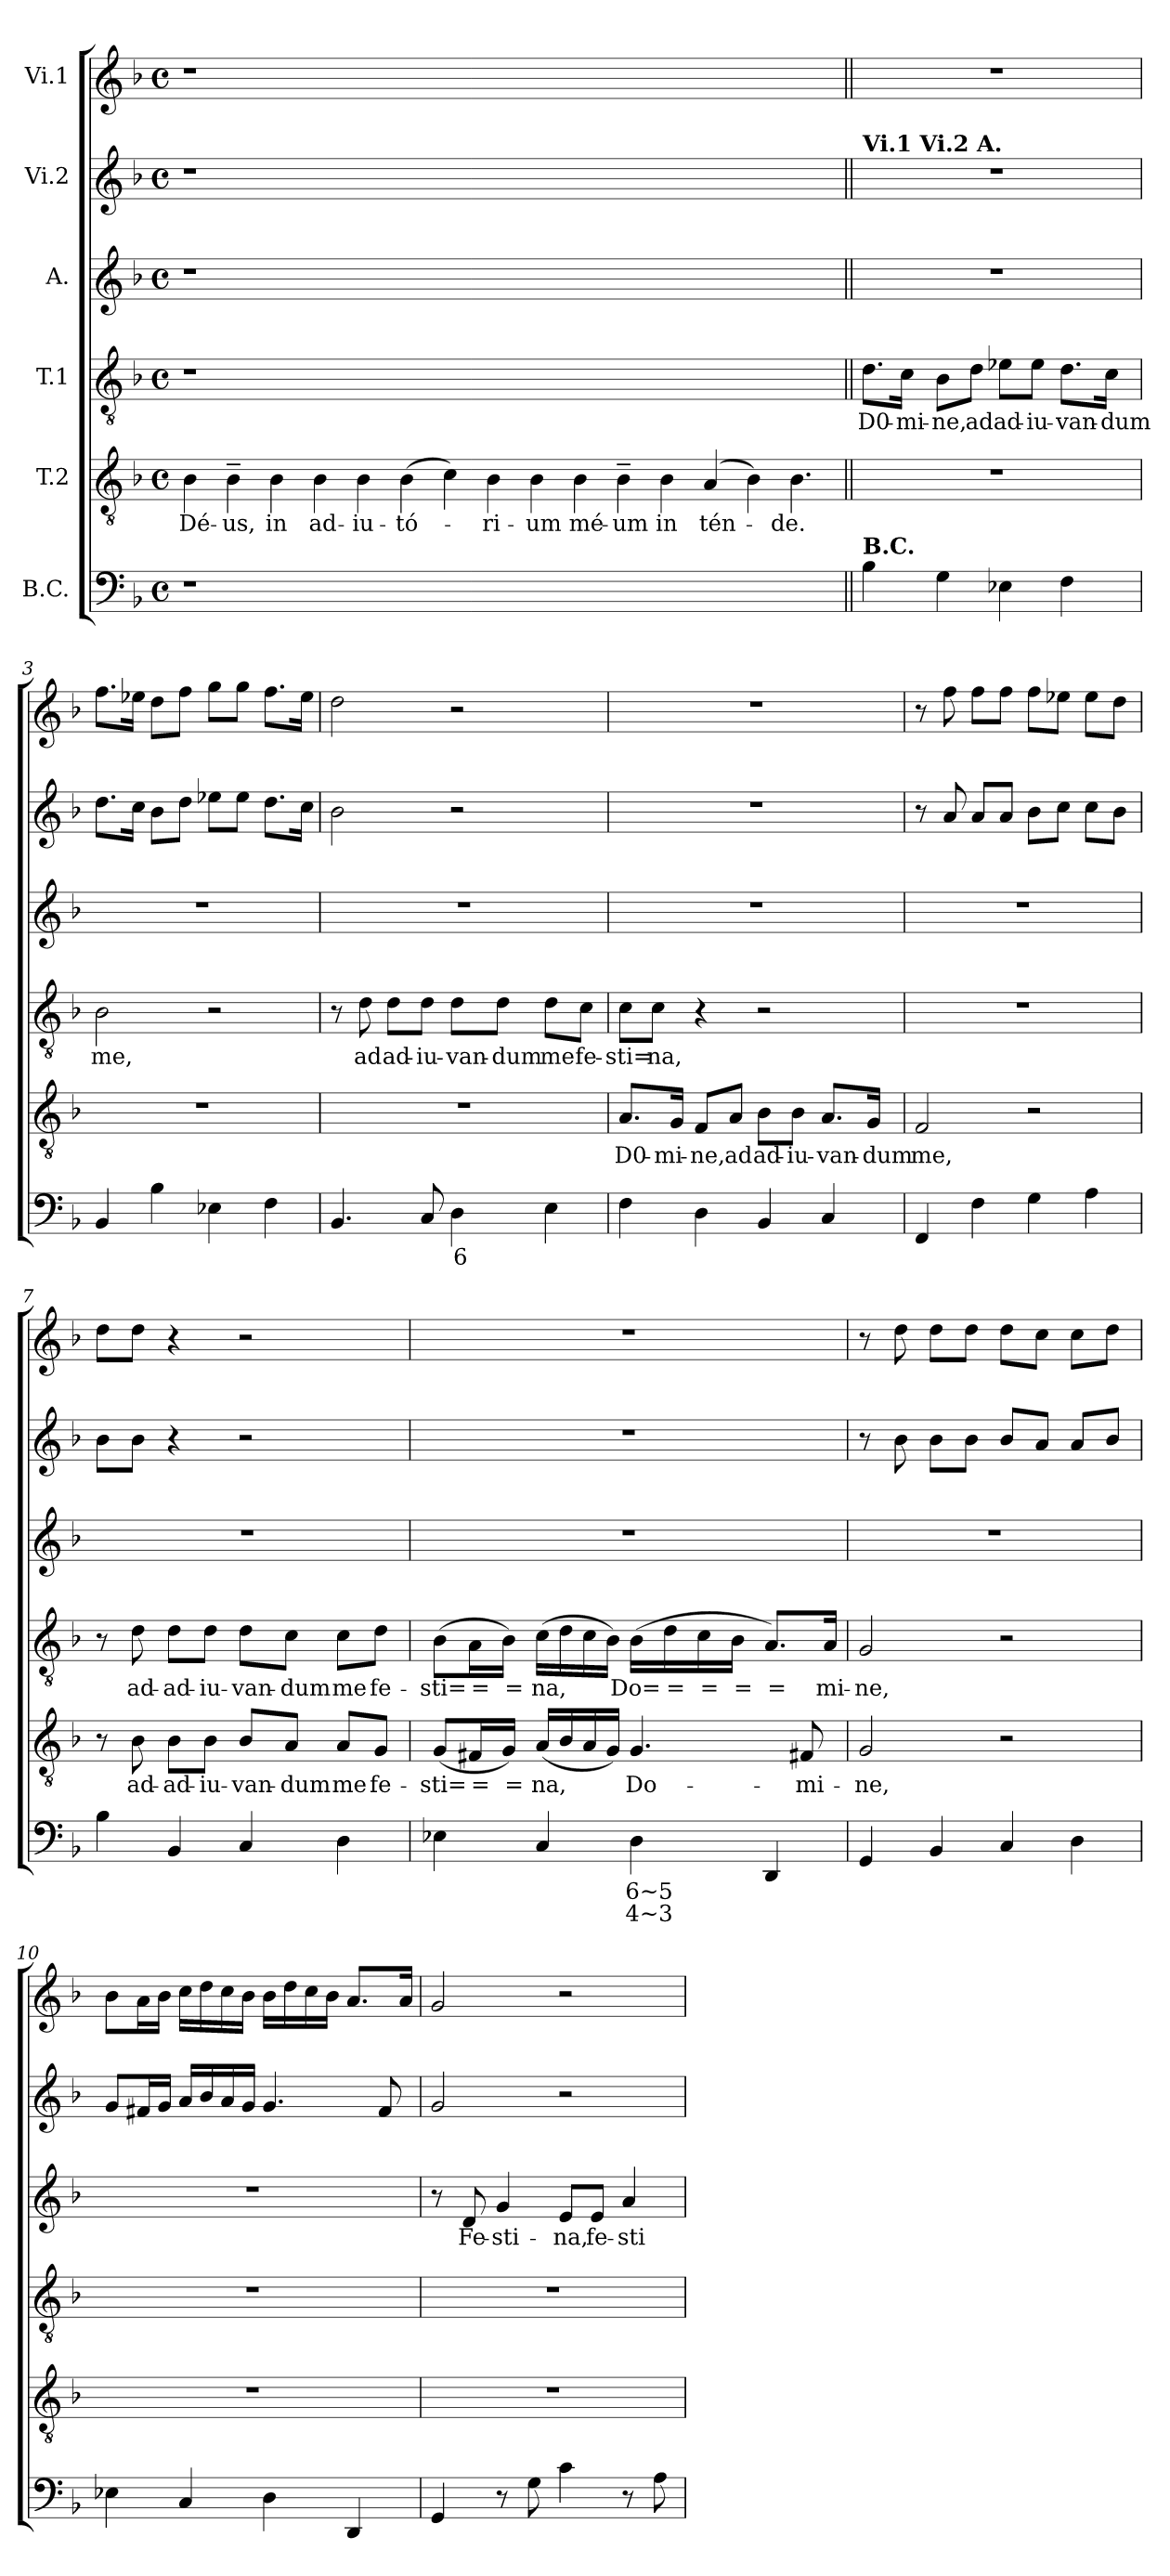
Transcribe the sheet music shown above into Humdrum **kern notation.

**kern	**text	**text	**kern	**text	**kern	**text	**kern	**text	**kern	**kern
*part6	*part6	*part6	*part5	*part5	*part4	*part4	*part3	*part3	*part2	*part1
*staff6	*staff6	*staff6	*staff5	*staff5	*staff4	*staff4	*staff3	*staff3	*staff2	*staff1
*I"B.C.	*	*	*I"T.2	*	*I"T.1	*	*I"A.	*	*I"Vi.2	*I"Vi.1
*clefF4	*	*	*clefGv2	*	*clefGv2	*	*clefG2	*	*clefG2	*clefG2
*k[b-]	*	*	*k[b-]	*	*k[b-]	*	*k[b-]	*	*k[b-]	*k[b-]
*F:	*	*	*F:	*	*F:	*	*F:	*	*F:	*F:
*M4/4	*	*	*M4/4	*	*M4/4	*	*M4/4	*	*M4/4	*M4/4
*met(c)	*	*	*met(c)	*	*met(c)	*	*met(c)	*	*met(c)	*met(c)
=1	=1	=1	=1	=1	=1	=1	=1	=1	=1	=1
!	!	!	!	!LO:LY:b	!	!	!	!	!	!
1r	.	.	4B-	Dé-	1r	.	1r	.	1r	1r
!	!	!	!	!LO:LY:b	!	!	!	!	!	!
.	.	.	4B-~>	-us,	.	.	.	.	.	.
!	!	!	!	!LO:LY:b	!	!	!	!	!	!
.	.	.	4B-	in	.	.	.	.	.	.
!	!	!	!	!LO:LY:b	!	!	!	!	!	!
.	.	.	4B-	ad-	.	.	.	.	.	.
!	!	!	!	!LO:LY:b	!	!	!	!	!	!
0ryy	.	.	4B-	-iu-	0ryy	.	0ryy	.	0ryy	0ryy
!	!	!	!	!LO:LY:b	!	!	!	!	!	!
.	.	.	(>4B-	-tó-	.	.	.	.	.	.
.	.	.	4c)	.	.	.	.	.	.	.
!	!	!	!	!LO:LY:b	!	!	!	!	!	!
.	.	.	4B-	-ri-	.	.	.	.	.	.
!	!	!	!	!LO:LY:b	!	!	!	!	!	!
.	.	.	4B-	-um	.	.	.	.	.	.
!	!	!	!	!LO:LY:b	!	!	!	!	!	!
.	.	.	4B-	mé-	.	.	.	.	.	.
!	!	!	!	!LO:LY:b	!	!	!	!	!	!
.	.	.	4B-~>	-um	.	.	.	.	.	.
!	!	!	!	!LO:LY:b	!	!	!	!	!	!
.	.	.	4B-	in	.	.	.	.	.	.
!	!	!	!	!LO:LY:b	!	!	!	!	!	!
2..ryy	.	.	(>4A	tén-	2..ryy	.	2..ryy	.	2..ryy	2..ryy
.	.	.	4B-)	.	.	.	.	.	.	.
!	!	!	!	!LO:LY:b	!	!	!	!	!	!
.	.	.	4.B-	-de.	.	.	.	.	.	.
!!LO:PB:g=z
=2||	=2||	=2||	=2||	=2||	=2||	=2||	=2||	=2||	=2||	=2||
!	!	!	!	!	!	!	!	!	!LO:TX:a:B:t=Vi.1     Vi.2      A.	!
!LO:TX:a:B:t=B.C.	!	!	!	!	!	!	!	!	!	!
!	!	!	!	!	!	!LO:LY:b	!	!	!	!
4B-\	.	.	1r	.	8.d\L	D0-	1r	.	1r	1r
!	!	!	!	!	!	!LO:LY:b	!	!	!	!
.	.	.	.	.	16c\Jk	-mi-	.	.	.	.
!	!	!	!	!	!	!LO:LY:b	!	!	!	!
4G\	.	.	.	.	8B-\L	-ne,	.	.	.	.
!	!	!	!	!	!	!LO:LY:b	!	!	!	!
.	.	.	.	.	8d\J	ad	.	.	.	.
!	!	!	!	!	!	!LO:LY:b	!	!	!	!
4E-X\	.	.	.	.	8e-X\L	ad-	.	.	.	.
!	!	!	!	!	!	!LO:LY:b	!	!	!	!
.	.	.	.	.	8e-\J	-iu-	.	.	.	.
!	!	!	!	!	!	!LO:LY:b	!	!	!	!
4F\	.	.	.	.	8.d\L	-van-	.	.	.	.
!	!	!	!	!	!	!LO:LY:b	!	!	!	!
.	.	.	.	.	16c\Jk	-dum	.	.	.	.
=3	=3	=3	=3	=3	=3	=3	=3	=3	=3	=3
!	!	!	!	!	!	!LO:LY:b	!	!	!	!
4BB-/	.	.	1r	.	2B-\	me,	1r	.	8.dd\L	8.ff\L
.	.	.	.	.	.	.	.	.	16cc\Jk	16ee-X\Jk
4B-\	.	.	.	.	.	.	.	.	8b-\L	8dd\L
.	.	.	.	.	.	.	.	.	8dd\J	8ff\J
4E-X\	.	.	.	.	2r	.	.	.	8ee-X\L	8gg\L
.	.	.	.	.	.	.	.	.	8ee-\J	8gg\J
4F\	.	.	.	.	.	.	.	.	8.dd\L	8.ff\L
.	.	.	.	.	.	.	.	.	16cc\Jk	16ee-\Jk
=4	=4	=4	=4	=4	=4	=4	=4	=4	=4	=4
4.BB-/	.	.	1r	.	8r	.	1r	.	2b-\	2dd\
!	!	!	!	!	!	!LO:LY:b	!	!	!	!
.	.	.	.	.	8d\	ad	.	.	.	.
!	!	!	!	!	!	!LO:LY:b	!	!	!	!
.	.	.	.	.	8d\L	ad-	.	.	.	.
!	!	!	!	!	!	!LO:LY:b	!	!	!	!
8C/	.	.	.	.	8d\J	-iu-	.	.	.	.
!	!LO:LY:b	!	!	!	!	!LO:LY:b	!	!	!	!
4D\	6	.	.	.	8d\L	-van-	.	.	2r	2r
!	!	!	!	!	!	!LO:LY:b	!	!	!	!
.	.	.	.	.	8d\J	-dum	.	.	.	.
!	!	!	!	!	!	!LO:LY:b	!	!	!	!
4E\	.	.	.	.	8d\L	me	.	.	.	.
!	!	!	!	!	!	!LO:LY:b	!	!	!	!
.	.	.	.	.	8c\J	fe-	.	.	.	.
!!LO:LB:g=z
=5	=5	=5	=5	=5	=5	=5	=5	=5	=5	=5
!	!	!	!	!LO:LY:b	!	!LO:LY:b	!	!	!	!
4F\	.	.	8.A/L	D0-	8c\L	-sti=	1r	.	1r	1r
!	!	!	!	!	!	!LO:LY:b	!	!	!	!
.	.	.	.	.	8c\J	na,	.	.	.	.
!	!	!	!	!LO:LY:b	!	!	!	!	!	!
.	.	.	16G/Jk	-mi-	.	.	.	.	.	.
!	!	!	!	!LO:LY:b	!	!	!	!	!	!
4D\	.	.	8F/L	-ne,	4r	.	.	.	.	.
!	!	!	!	!LO:LY:b	!	!	!	!	!	!
.	.	.	8A/J	ad	.	.	.	.	.	.
!	!	!	!	!LO:LY:b	!	!	!	!	!	!
4BB-/	.	.	8B-\L	ad-	2r	.	.	.	.	.
!	!	!	!	!LO:LY:b	!	!	!	!	!	!
.	.	.	8B-\J	-iu-	.	.	.	.	.	.
!	!	!	!	!LO:LY:b	!	!	!	!	!	!
4C/	.	.	8.A/L	-van-	.	.	.	.	.	.
!	!	!	!	!LO:LY:b	!	!	!	!	!	!
.	.	.	16G/Jk	-dum	.	.	.	.	.	.
=6	=6	=6	=6	=6	=6	=6	=6	=6	=6	=6
!	!	!	!	!LO:LY:b	!	!	!	!	!	!
4FF/	.	.	2F/	me,	1r	.	1r	.	8r	8r
.	.	.	.	.	.	.	.	.	8a/	8ff\
4F\	.	.	.	.	.	.	.	.	8a/L	8ff\L
.	.	.	.	.	.	.	.	.	8a/J	8ff\J
4G\	.	.	2r	.	.	.	.	.	8b-\L	8ff\L
.	.	.	.	.	.	.	.	.	8cc\J	8ee-X\J
4A\	.	.	.	.	.	.	.	.	8cc\L	8ee-\L
.	.	.	.	.	.	.	.	.	8b-\J	8dd\J
=7	=7	=7	=7	=7	=7	=7	=7	=7	=7	=7
4B-\	.	.	8r	.	8r	.	1r	.	8b-\L	8dd\L
!	!	!	!	!LO:LY:b	!	!LO:LY:b	!	!	!	!
.	.	.	8B-\	ad-	8d\	ad-	.	.	8b-\J	8dd\J
!	!	!	!	!LO:LY:b	!	!LO:LY:b	!	!	!	!
4BB-/	.	.	8B-\L	-ad-	8d\L	-ad-	.	.	4r	4r
!	!	!	!	!LO:LY:b	!	!LO:LY:b	!	!	!	!
.	.	.	8B-\J	-iu-	8d\J	-iu-	.	.	.	.
!	!	!	!	!LO:LY:b	!	!LO:LY:b	!	!	!	!
4C/	.	.	8B-/L	-van-	8d\L	-van-	.	.	2r	2r
!	!	!	!	!LO:LY:b	!	!LO:LY:b	!	!	!	!
.	.	.	8A/J	-dum	8c\J	-dum	.	.	.	.
!	!	!	!	!LO:LY:b	!	!LO:LY:b	!	!	!	!
4D\	.	.	8A/L	me	8c\L	me	.	.	.	.
!	!	!	!	!LO:LY:b	!	!LO:LY:b	!	!	!	!
.	.	.	8G/J	fe-	8d\J	fe-	.	.	.	.
!!LO:PB:g=z
=8	=8	=8	=8	=8	=8	=8	=8	=8	=8	=8
!	!	!	!	!LO:LY:b	!	!LO:LY:b	!	!	!	!
4E-X\	.	.	(<8G/L	-sti=	(<8B-\L	-sti=	1r	.	1r	1r
!	!	!	!	!LO:LY:b	!	!LO:LY:b	!	!	!	!
.	.	.	16F#X/L	=	16A\L	=	.	.	.	.
!	!	!	!	!LO:LY:b	!	!LO:LY:b	!	!	!	!
.	.	.	16G/JJ)	=	16B-\JJ)	=	.	.	.	.
!	!	!	!	!LO:LY:b	!	!LO:LY:b	!	!	!	!
4C/	.	.	(<16A/LL	na,	(>16c\LL	na,	.	.	.	.
.	.	.	16B-/	.	16d\	.	.	.	.	.
.	.	.	16A/	.	16c\	.	.	.	.	.
.	.	.	16G/JJ)	.	16B-\JJ)	.	.	.	.	.
!	!LO:LY:b	!LO:LY:b	!	!LO:LY:b	!	!LO:LY:b	!	!	!	!
4D\	6~5	4~3	4.G/	Do-	(>16B-\LL	Do=	.	.	.	.
!	!	!	!	!	!	!LO:LY:b	!	!	!	!
.	.	.	.	.	16d\	=	.	.	.	.
!	!	!	!	!	!	!LO:LY:b	!	!	!	!
.	.	.	.	.	16c\	=	.	.	.	.
!	!	!	!	!	!	!LO:LY:b	!	!	!	!
.	.	.	.	.	16B-\JJ	=	.	.	.	.
!	!	!	!	!	!	!LO:LY:b	!	!	!	!
4DD/	.	.	.	.	8.A/L)	=	.	.	.	.
!	!	!	!	!LO:LY:b	!	!	!	!	!	!
.	.	.	8F#X/	-mi-	.	.	.	.	.	.
!	!	!	!	!	!	!LO:LY:b	!	!	!	!
.	.	.	.	.	16A/Jk	mi-	.	.	.	.
=9	=9	=9	=9	=9	=9	=9	=9	=9	=9	=9
!	!	!	!	!LO:LY:b	!	!LO:LY:b	!	!	!	!
4GG/	.	.	2G/	-ne,	2G/	-ne,	1r	.	8r	8r
.	.	.	.	.	.	.	.	.	8b-\	8dd\
4BB-/	.	.	.	.	.	.	.	.	8b-\L	8dd\L
.	.	.	.	.	.	.	.	.	8b-\J	8dd\J
4C/	.	.	2r	.	2r	.	.	.	8b-/L	8dd\L
.	.	.	.	.	.	.	.	.	8a/J	8cc\J
4D\	.	.	.	.	.	.	.	.	8a/L	8cc\L
.	.	.	.	.	.	.	.	.	8b-/J	8dd\J
=10	=10	=10	=10	=10	=10	=10	=10	=10	=10	=10
4E-X\	.	.	1r	.	1r	.	1r	.	8g/L	8b-\L
.	.	.	.	.	.	.	.	.	16f#X/L	16a\L
.	.	.	.	.	.	.	.	.	16g/JJ	16b-\JJ
4C/	.	.	.	.	.	.	.	.	16a/LL	16cc\LL
.	.	.	.	.	.	.	.	.	16b-/	16dd\
.	.	.	.	.	.	.	.	.	16a/	16cc\
.	.	.	.	.	.	.	.	.	16g/JJ	16b-\JJ
4D\	.	.	.	.	.	.	.	.	4.g/	16b-\LL
.	.	.	.	.	.	.	.	.	.	16dd\
.	.	.	.	.	.	.	.	.	.	16cc\
.	.	.	.	.	.	.	.	.	.	16b-\JJ
4DD/	.	.	.	.	.	.	.	.	.	8.a/L
.	.	.	.	.	.	.	.	.	8f#/	.
.	.	.	.	.	.	.	.	.	.	16a/Jk
=11	=11	=11	=11	=11	=11	=11	=11	=11	=11	=11
4GG/	.	.	1r	.	1r	.	8r	.	2g/	2g/
!	!	!	!	!	!	!	!	!LO:LY:b	!	!
.	.	.	.	.	.	.	8d/	Fe-	.	.
!	!	!	!	!	!	!	!	!LO:LY:b	!	!
8r	.	.	.	.	.	.	4g/	-sti-	.	.
8G\	.	.	.	.	.	.	.	.	.	.
!	!	!	!	!	!	!	!	!LO:LY:b	!	!
4c\	.	.	.	.	.	.	8e/L	-na,	2r	2r
!	!	!	!	!	!	!	!	!LO:LY:b	!	!
.	.	.	.	.	.	.	8e/J	fe-	.	.
!	!	!	!	!	!	!	!	!LO:LY:b	!	!
8r	.	.	.	.	.	.	4a/	-sti-	.	.
8A\	.	.	.	.	.	.	.	.	.	.
=	=	=	=	=	=	=	=	=	=	=
*-	*-	*-	*-	*-	*-	*-	*-	*-	*-	*-
